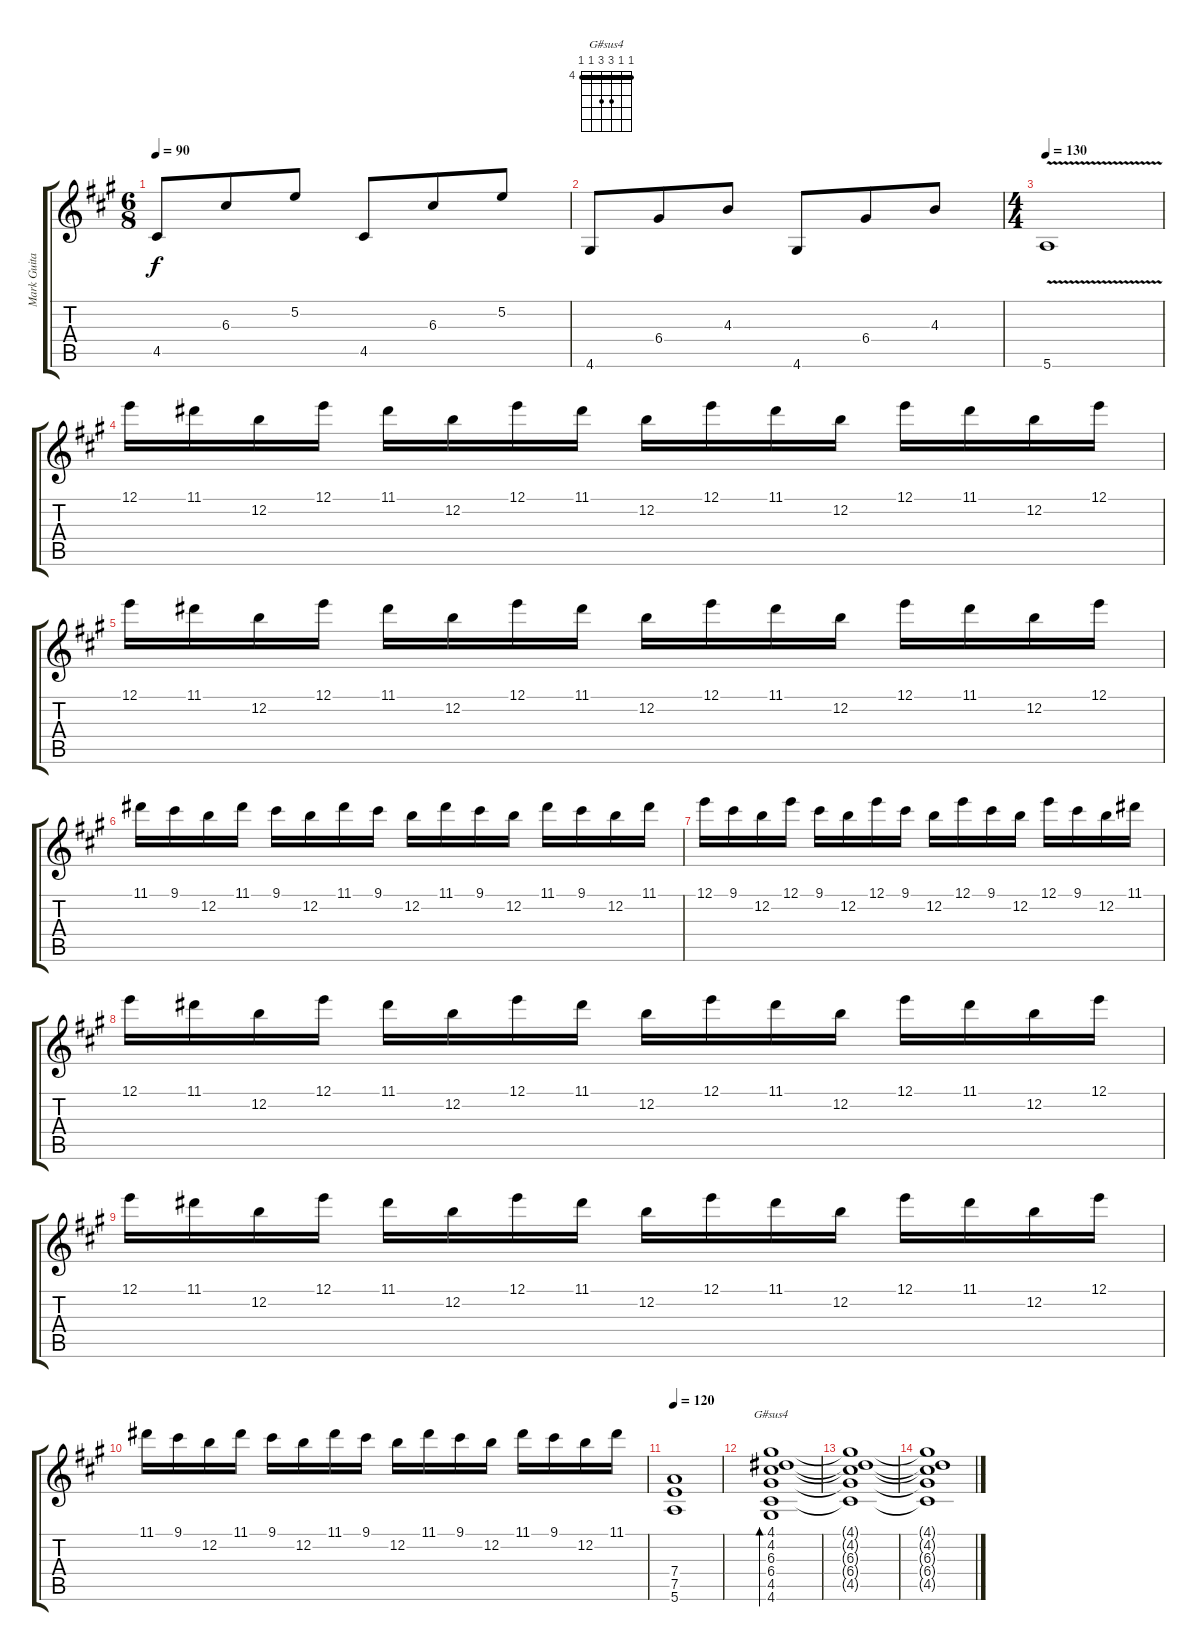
\track ("Mark Guitar" "Mark Guita") {instrument distortionguitar}
\staff {score tabs}
\tuning (E4 B3 G3 D3 A2 E2) {hide}
\chord ("G#sus4" 4 4 6 6 4 4) {firstfret 4 barre 4}
\ts (6 8)
\tempo 90
\clef g2
\ks a
4.5.8{dy f} 6.3.8 5.2.8 4.5.8 6.3.8 5.2.8 |
4.6.8 6.4.8 4.3.8 4.6.8 6.4.8 4.3.8 |
\ts (4 4)
\tempo 130
5.6{v}.1{instrument distortionguitar} |
12.1.16{instrument overdrivenguitar} 11.1.16 12.2.16 12.1.16 11.1.16 12.2.16 12.1.16 11.1.16 12.2.16 12.1.16 11.1.16 12.2.16 12.1.16 11.1.16 12.2.16 12.1.16 |
12.1.16 11.1.16 12.2.16 12.1.16 11.1.16 12.2.16 12.1.16 11.1.16 12.2.16 12.1.16 11.1.16 12.2.16 12.1.16 11.1.16 12.2.16 12.1.16 |
11.1.16 9.1.16 12.2.16 11.1.16 9.1.16 12.2.16 11.1.16 9.1.16 12.2.16 11.1.16 9.1.16 12.2.16 11.1.16 9.1.16 12.2.16 11.1.16 |
12.1.16 9.1.16 12.2.16 12.1.16 9.1.16 12.2.16 12.1.16 9.1.16 12.2.16 12.1.16 9.1.16 12.2.16 12.1.16 9.1.16 12.2.16 11.1.16 |
12.1.16 11.1.16 12.2.16 12.1.16 11.1.16 12.2.16 12.1.16 11.1.16 12.2.16 12.1.16 11.1.16 12.2.16 12.1.16 11.1.16 12.2.16 12.1.16 |
12.1.16 11.1.16 12.2.16 12.1.16 11.1.16 12.2.16 12.1.16 11.1.16 12.2.16 12.1.16 11.1.16 12.2.16 12.1.16 11.1.16 12.2.16 12.1.16 |
11.1.16 9.1.16 12.2.16 11.1.16 9.1.16 12.2.16 11.1.16 9.1.16 12.2.16 11.1.16 9.1.16 12.2.16 11.1.16 9.1.16 12.2.16 11.1.16 |
\tempo 120
(7.4 7.5 5.6).1{instrument distortionguitar} |
(4.1 4.2 6.3 6.4 4.5 4.6).1{bd 120 ch "G#sus4" volume 0 instrument electricguitarmuted} |
(4.1{t} 4.2{t} 6.3{t} 6.4{t} 4.5{t}).1 |
(4.1{t} 4.2{t} 6.3{t} 6.4{t} 4.5{t}).1
